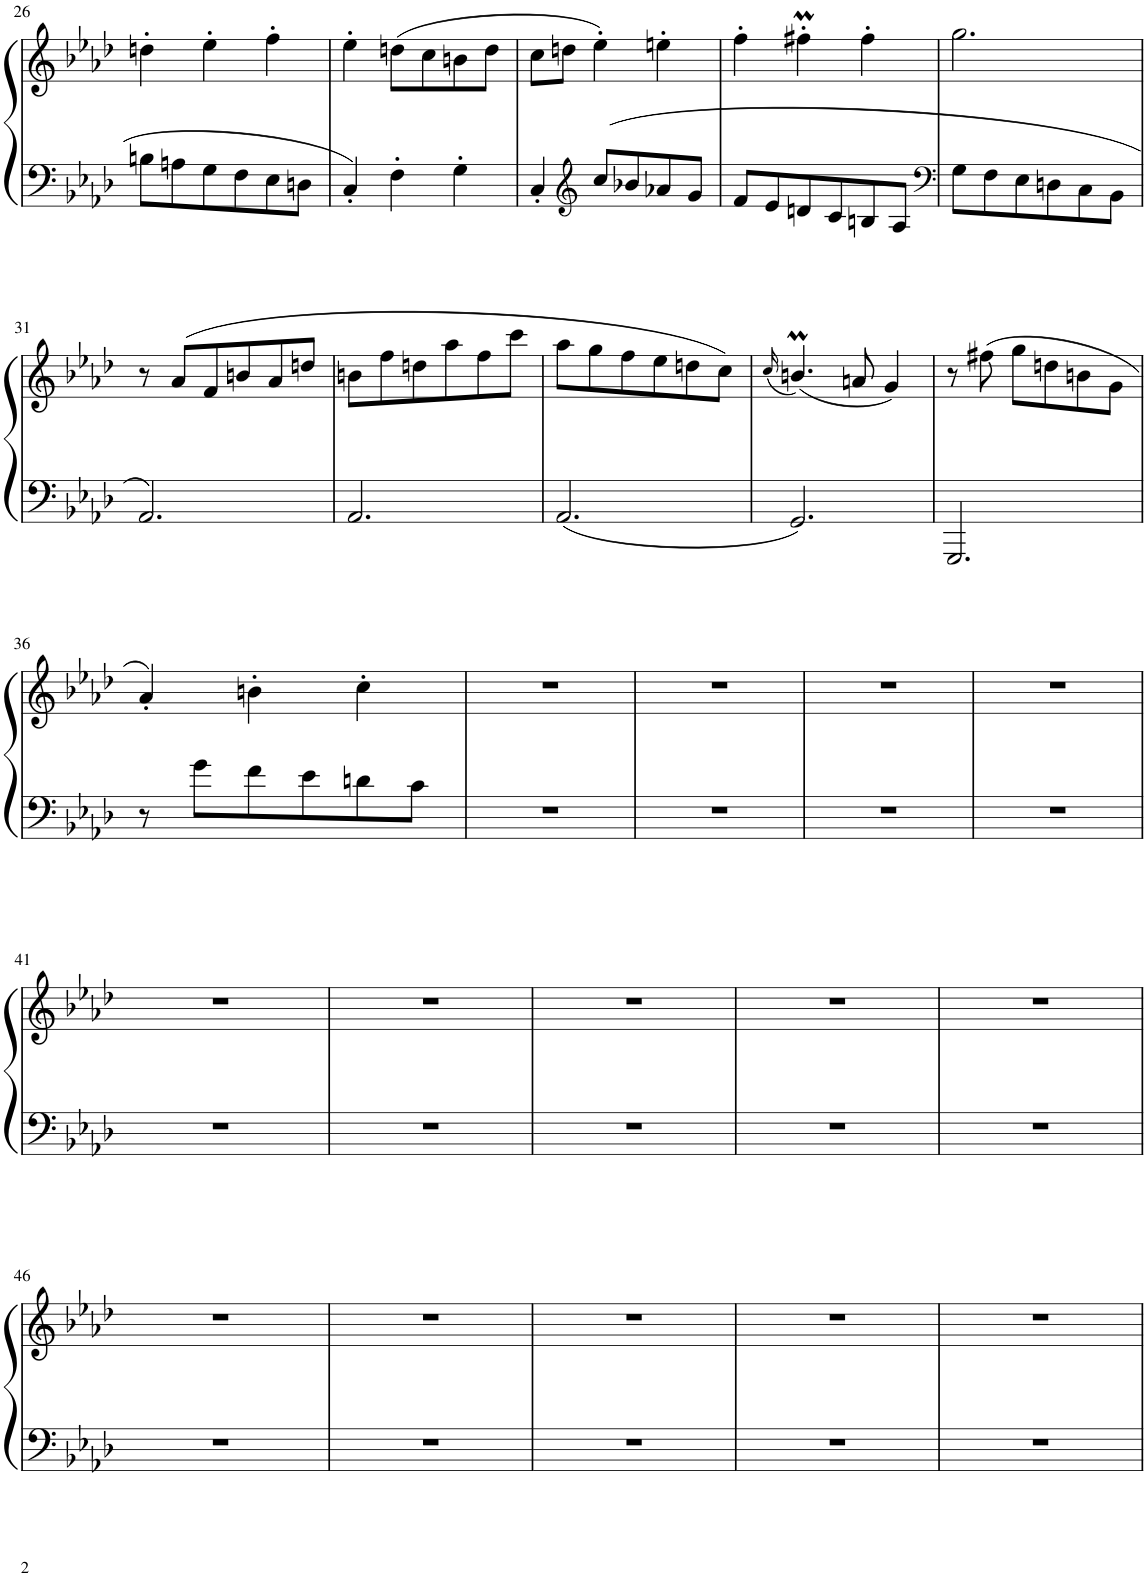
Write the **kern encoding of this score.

**kern	**kern
*part1	*part1
*staff2	*staff1
*I"Piano	*
*I'Pno	*
!!LO:PB:g=z
*clefF4	*clefG2
*k[b-e-a-d-]	*k[b-e-a-d-]
*M3/4	*M3/4
=26	=26
8Bn\L	4ddn'\
8An\	.
8G\	4ee-'\
8F\	.
8E-\	4ff'\
8Dn\J	.
=27	=27
4C'/	4ee-'\
4F'\	(8ddn\L
.	8cc\
4G'\	8bn\
.	8dd\J
=28	=28
4C'/	8cc\L
.	8ddn\J
*clefG2	*
8cc/L	4ee-'\)
8b-X/	.
8a-X/	4een'\
8g/J	.
=29	=29
8f/L	4ff'\
8e-/	.
8dn/	4ff#Xm'\
8c/	.
8Bn/	4ff#'\
8A-/J	.
=30	=30
*clefF4	*
8G\L	2.gg\
8F\	.
8E-\	.
8Dn\	.
8C\	.
8BB-\J	.
!!LO:LB:g=z
=31	=31
2.AA-/	8r
.	(8a-/L
.	8f/
.	8bn/
.	8a-/
.	8ddn/J
=32	=32
2.AA-/	8bn\L
.	8ff\
.	8ddn\
.	8aa-\
.	8ff\
.	8ccc\J
=33	=33
2.AA-/	8aa-\L
.	8gg\
.	8ff\
.	8ee-\
.	8ddn\
.	8cc\J)
=34	=34
.	(16qcc/
2.GG/	(4.bnm/)
.	8an/
.	4g/)
=35	=35
2.GGG/	8r
.	(8ff#X\
.	8gg\L
.	8ddn\
.	8bn\
.	8g\J
!!LO:LB:g=z
=36	=36
8r	4a-'/)
8g\L	.
8f\	4bn'\
8e-\	.
8dn\	4cc'\
8c\J	.
=37	=37
2.r	2.r
=38	=38
2.r	2.r
=39	=39
2.r	2.r
=40	=40
2.r	2.r
!!LO:LB:g=z
=41	=41
2.r	2.r
=42	=42
2.r	2.r
=43	=43
2.r	2.r
=44	=44
2.r	2.r
=45	=45
2.r	2.r
!!LO:LB:g=z
=46	=46
2.r	2.r
=47	=47
2.r	2.r
=48	=48
2.r	2.r
=49	=49
2.r	2.r
=50	=50
2.r	2.r
=	=
*-	*-
